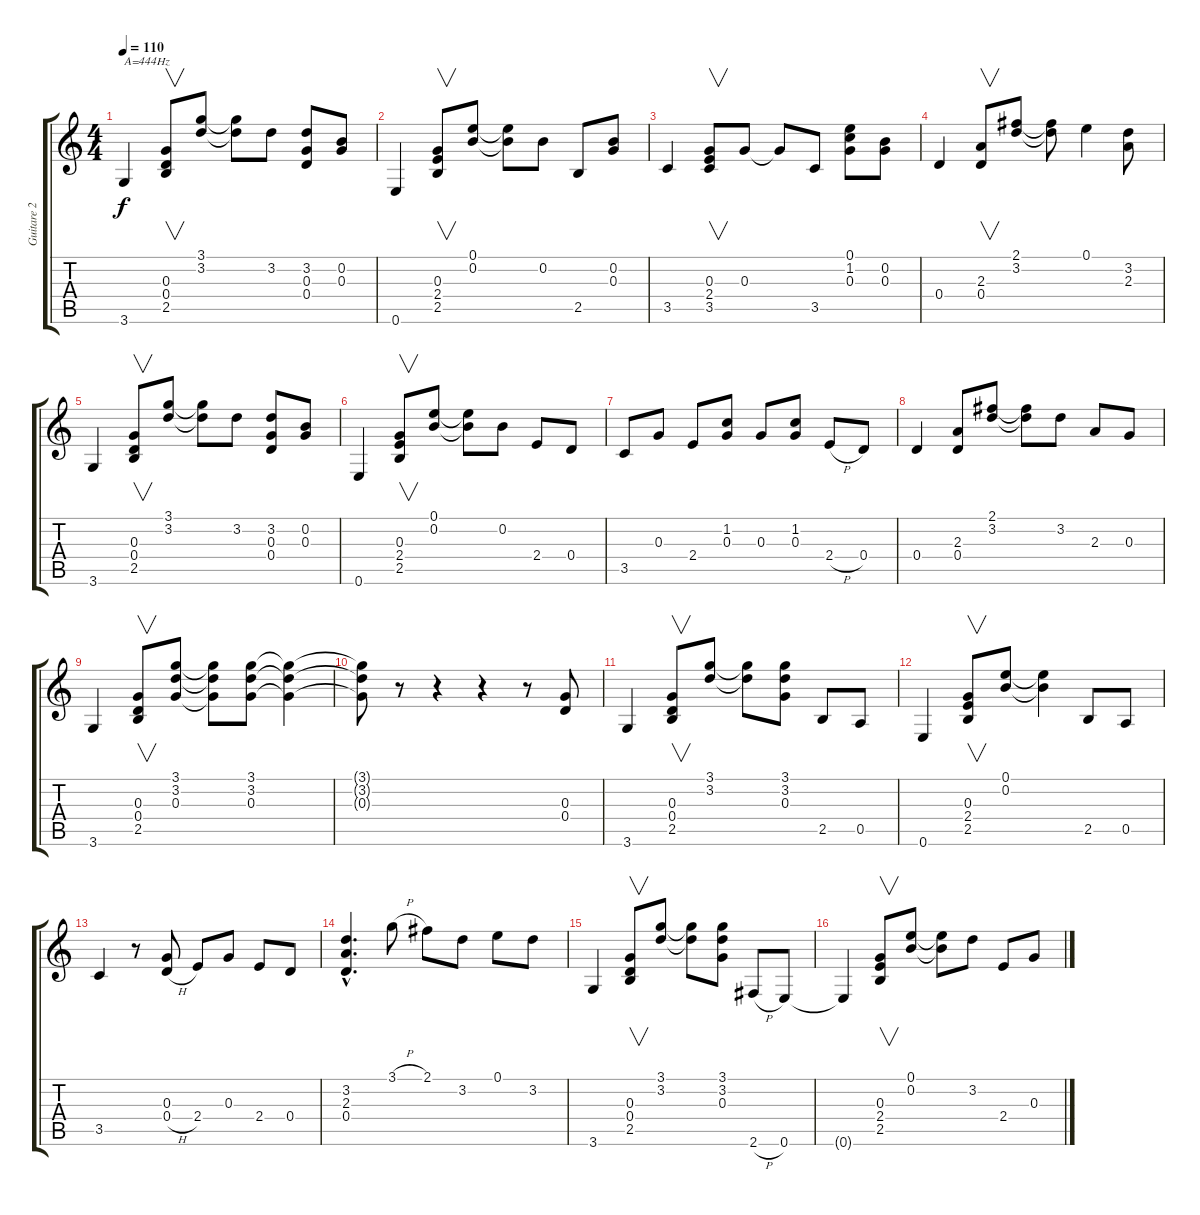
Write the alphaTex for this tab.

\track ("Guitare 2 " "Guitare 2 ") {instrument distortionguitar}
\staff {score tabs}
\tuning (E4 B3 G3 D3 A2 E2) {hide}
\ts (4 4)
\tempo 110
\clef g2
\ks c
3.6.4{txt "A=444Hz" dy f instrument distortionguitar} (0.3 0.4 2.5).8{v} (3.1 3.2).8 (3.1{t} 3.2{t}).8 3.2.8 (3.2 0.3 0.4).8 (0.2 0.3).8 |
0.6.4 (0.3 2.4 2.5).8{v} (0.1 0.2).8 (0.1{t} 0.2{t}).8 0.2.8 2.5.8 (0.2 0.3).8 |
3.5.4 (0.3 2.4 3.5).8{v} 0.3.8 0.3{t}.8 3.5.8 (0.1 1.2 0.3).8 (0.2 0.3).8 |
0.4.4 (2.3 0.4).8{v} (2.1 3.2).8 (2.1{t} 3.2{t}).8 0.1.4 (3.2 2.3).8 |
3.6.4 (0.3 0.4 2.5).8{v} (3.1 3.2).8 (3.1{t} 3.2{t}).8 3.2.8 (3.2 0.3 0.4).8 (0.2 0.3).8 |
0.6.4 (0.3 2.4 2.5).8{v} (0.1 0.2).8 (0.1{t} 0.2{t}).8 0.2.8 2.4.8 0.4.8 |
3.5.8 0.3.8 2.4.8 (1.2 0.3).8 0.3.8 (1.2 0.3).8 2.4{h}.8 0.4.8 |
0.4.4 (2.3 0.4).8 (2.1 3.2).8 (2.1{t} 3.2{t}).8 3.2.8 2.3.8 0.3.8 |
3.6.4 (0.3 0.4 2.5).8{v} (3.1 3.2 0.3).8 (3.1{t} 3.2{t} 0.3{t}).8 (3.1 3.2 0.3).8 (3.1{t} 3.2{t} 0.3{t}).4 |
(3.1{t} 3.2{t} 0.3{t}).8 r.8 r.4 r.4 r.8 (0.3 0.4).8 |
3.6.4 (0.3 0.4 2.5).8{v} (3.1 3.2).8 (3.1{t} 3.2{t}).8 (3.1 3.2 0.3).8 2.5.8 0.5.8 |
0.6.4 (0.3 2.4 2.5).8{v} (0.1 0.2).8 (0.1{t} 0.2{t}).4 2.5.8 0.5.8 |
3.5.4 r.8 (0.3 0.4{h}).8 2.4.8 0.3.8 2.4.8 0.4.8 |
(3.2{hac} 2.3{hac} 0.4{hac}).4{d} 3.1{h}.8 2.1.8 3.2.8 0.1.8 3.2.8 |
3.6.4 (0.3 0.4 2.5).8{v} (3.1 3.2).8 (3.1{t} 3.2{t}).8 (3.1 3.2 0.3).8 2.6{h}.8 0.6.8 |
0.6{t}.4 (0.3 2.4 2.5).8{v} (0.1 0.2).8 (0.1{t} 0.2{t}).8 3.2.8 2.4.8 0.3.8
